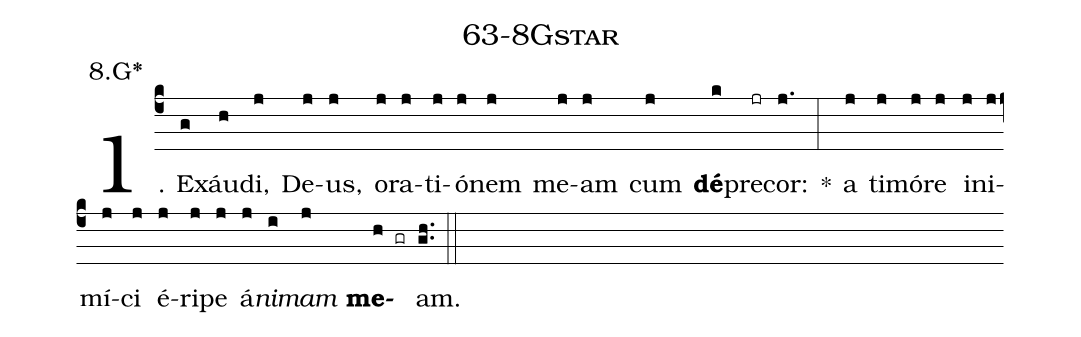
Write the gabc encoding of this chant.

name: 63-8Gstar;
annotation: 8.G*;
%%
(c4)1. Ex(g)áu(h)di,(j) De(j)us,(j) o(j)ra(j)ti(j)ó(j)nem(j) me(j)am(j) cum(j) <b>dé</b>(k)pre(jr)cor:(j.) *(:) a(j) ti(j)mó(j)re(j) in(j)i(j)mí(j)ci(j) é(j)ri(j)pe(j) á(j)<i>ni</i>(i)<i>mam</i>(j) <b>me</b>(h gr)am.(gh..) (::)
